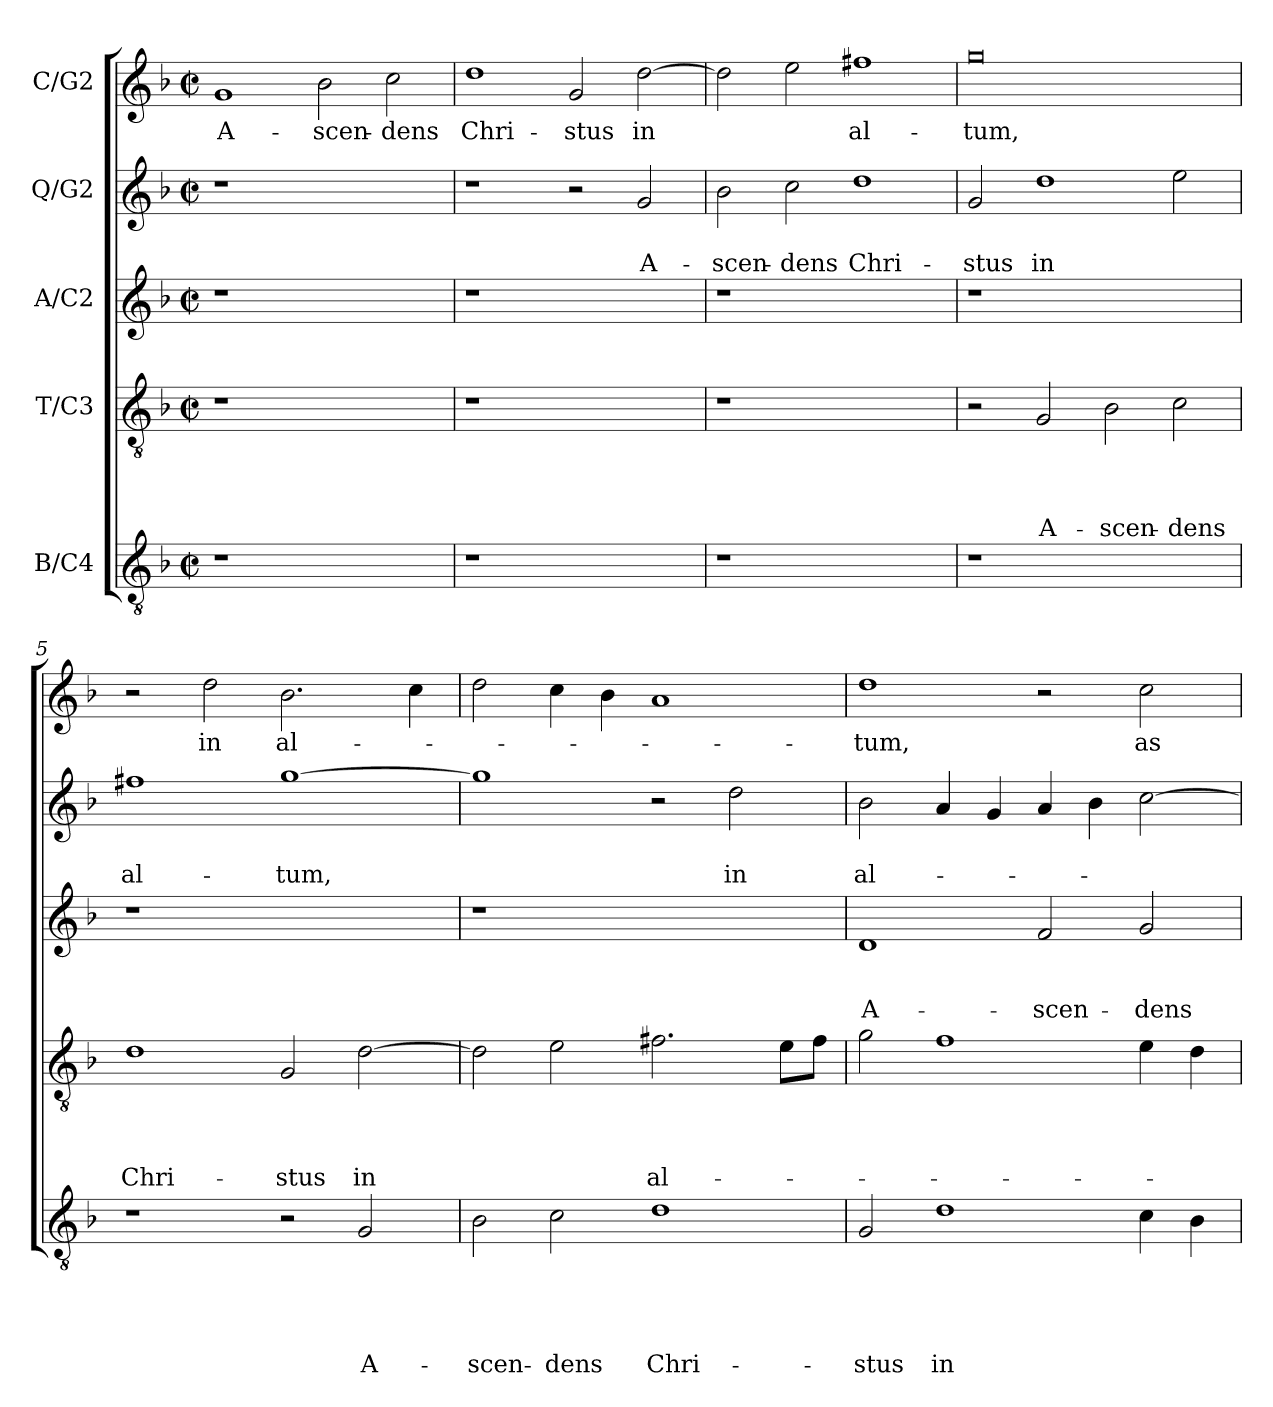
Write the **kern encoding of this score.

**kern	**text	**text	**text	**text	**text	**kern	**text	**text	**text	**text	**kern	**text	**text	**text	**kern	**text	**text	**kern	**text
*part5	*part5	*part5	*part5	*part5	*part5	*part4	*part4	*part4	*part4	*part4	*part3	*part3	*part3	*part3	*part2	*part2	*part2	*part1	*part1
*staff5	*staff5	*staff5	*staff5	*staff5	*staff5	*staff4	*staff4	*staff4	*staff4	*staff4	*staff3	*staff3	*staff3	*staff3	*staff2	*staff2	*staff2	*staff1	*staff1
*I"B/C4	*	*	*	*	*	*I"T/C3	*	*	*	*	*I"A/C2	*	*	*	*I"Q/G2	*	*	*I"C/G2	*
*clefGv2	*	*	*	*	*	*clefGv2	*	*	*	*	*clefG2	*	*	*	*clefG2	*	*	*clefG2	*
*k[b-]	*	*	*	*	*	*k[b-]	*	*	*	*	*k[b-]	*	*	*	*k[b-]	*	*	*k[b-]	*
*F:	*	*	*	*	*	*F:	*	*	*	*	*F:	*	*	*	*F:	*	*	*F:	*
*M2/2	*	*	*	*	*	*M2/2	*	*	*	*	*M2/2	*	*	*	*M2/2	*	*	*M2/2	*
*met(c|)	*	*	*	*	*	*met(c|)	*	*	*	*	*met(c|)	*	*	*	*met(c|)	*	*	*met(c|)	*
=1	=1	=1	=1	=1	=1	=1	=1	=1	=1	=1	=1	=1	=1	=1	=1	=1	=1	=1	=1
!	!	!	!	!	!	!	!	!	!	!	!	!	!	!	!	!	!	!	!LO:LY:b
1r	.	.	.	.	.	1r	.	.	.	.	1r	.	.	.	1r	.	.	1g	A-
!	!	!	!	!	!	!	!	!	!	!	!	!	!	!	!	!	!	!	!LO:LY:b
1ryy	.	.	.	.	.	1ryy	.	.	.	.	1ryy	.	.	.	1ryy	.	.	2b-\	-scen-
!	!	!	!	!	!	!	!	!	!	!	!	!	!	!	!	!	!	!	!LO:LY:b
.	.	.	.	.	.	.	.	.	.	.	.	.	.	.	.	.	.	2cc\	-dens
=2	=2	=2	=2	=2	=2	=2	=2	=2	=2	=2	=2	=2	=2	=2	=2	=2	=2	=2	=2
!	!	!	!	!	!	!	!	!	!	!	!	!	!	!	!	!	!	!	!LO:LY:b
1r	.	.	.	.	.	1r	.	.	.	.	1r	.	.	.	1r	.	.	1dd	Chri-
!	!	!	!	!	!	!	!	!	!	!	!	!	!	!	!	!	!	!	!LO:LY:b
1ryy	.	.	.	.	.	1ryy	.	.	.	.	1ryy	.	.	.	2r	.	.	2g/	-stus
!	!	!	!	!	!	!	!	!	!	!	!	!	!	!	!	!	!LO:LY:b	!	!LO:LY:b
.	.	.	.	.	.	.	.	.	.	.	.	.	.	.	2g/	.	A-	[2dd\	in
=3	=3	=3	=3	=3	=3	=3	=3	=3	=3	=3	=3	=3	=3	=3	=3	=3	=3	=3	=3
!	!	!	!	!	!	!	!	!	!	!	!	!	!	!	!	!	!LO:LY:b	!	!
1r	.	.	.	.	.	1r	.	.	.	.	1r	.	.	.	2b-\	.	-scen-	2dd\]	.
!	!	!	!	!	!	!	!	!	!	!	!	!	!	!	!	!	!LO:LY:b	!	!
.	.	.	.	.	.	.	.	.	.	.	.	.	.	.	2cc\	.	-dens	2ee\	.
!	!	!	!	!	!	!	!	!	!	!	!	!	!	!	!	!	!LO:LY:b	!	!LO:LY:b
1ryy	.	.	.	.	.	1ryy	.	.	.	.	1ryy	.	.	.	1dd	.	Chri-	1ff#X	al-
=4	=4	=4	=4	=4	=4	=4	=4	=4	=4	=4	=4	=4	=4	=4	=4	=4	=4	=4	=4
!	!	!	!	!	!	!	!	!	!	!	!	!	!	!	!	!	!LO:LY:b	!	!LO:LY:b
1r	.	.	.	.	.	2r	.	.	.	.	1r	.	.	.	2g/	.	-stus	0gg	-tum,
!	!	!	!	!	!	!	!	!	!	!LO:LY:b	!	!	!	!	!	!	!LO:LY:b	!	!
.	.	.	.	.	.	2G/	.	.	.	A-	.	.	.	.	1dd	.	in	.	.
!	!	!	!	!	!	!	!	!	!	!LO:LY:b	!	!	!	!	!	!	!	!	!
1ryy	.	.	.	.	.	2B-\	.	.	.	-scen-	1ryy	.	.	.	.	.	.	.	.
!	!	!	!	!	!	!	!	!	!	!LO:LY:b	!	!	!	!	!	!	!	!	!
.	.	.	.	.	.	2c\	.	.	.	-dens	.	.	.	.	2ee\	.	.	.	.
=5	=5	=5	=5	=5	=5	=5	=5	=5	=5	=5	=5	=5	=5	=5	=5	=5	=5	=5	=5
!	!	!	!	!	!	!	!	!	!	!LO:LY:b	!	!	!	!	!	!	!LO:LY:b	!	!
1r	.	.	.	.	.	1d	.	.	.	Chri-	1r	.	.	.	1ff#X	.	al-	2r	.
!	!	!	!	!	!	!	!	!	!	!	!	!	!	!	!	!	!	!	!LO:LY:b
.	.	.	.	.	.	.	.	.	.	.	.	.	.	.	.	.	.	2dd\	in
!	!	!	!	!	!	!	!	!	!	!LO:LY:b	!	!	!	!	!	!	!LO:LY:b	!	!LO:LY:b
2r	.	.	.	.	.	2G/	.	.	.	-stus	1ryy	.	.	.	[1gg	.	-tum,	2.b-\	al-
!	!	!	!	!	!LO:LY:b	!	!	!	!	!LO:LY:b	!	!	!	!	!	!	!	!	!
2G/	.	.	.	.	A-	[2d\	.	.	.	in	.	.	.	.	.	.	.	.	.
.	.	.	.	.	.	.	.	.	.	.	.	.	.	.	.	.	.	4cc\	.
!!LO:LB:g=z
=6	=6	=6	=6	=6	=6	=6	=6	=6	=6	=6	=6	=6	=6	=6	=6	=6	=6	=6	=6
!	!	!	!	!	!LO:LY:b	!	!	!	!	!	!	!	!	!	!	!	!	!	!
2B-\	.	.	.	.	-scen-	2d\]	.	.	.	.	1r	.	.	.	1gg]	.	.	2dd\	.
!	!	!	!	!	!LO:LY:b	!	!	!	!	!	!	!	!	!	!	!	!	!	!
2c\	.	.	.	.	-dens	2e\	.	.	.	.	.	.	.	.	.	.	.	4cc\	.
.	.	.	.	.	.	.	.	.	.	.	.	.	.	.	.	.	.	4b-\	.
!	!	!	!	!	!LO:LY:b	!	!	!	!	!LO:LY:b	!	!	!	!	!	!	!	!	!
1d	.	.	.	.	Chri-	2.f#X\	.	.	.	al-	1ryy	.	.	.	2r	.	.	1a	.
!	!	!	!	!	!	!	!	!	!	!	!	!	!	!	!	!	!LO:LY:b	!	!
.	.	.	.	.	.	.	.	.	.	.	.	.	.	.	2dd\	.	in	.	.
.	.	.	.	.	.	8e\L	.	.	.	.	.	.	.	.	.	.	.	.	.
.	.	.	.	.	.	8f#\J	.	.	.	.	.	.	.	.	.	.	.	.	.
=7	=7	=7	=7	=7	=7	=7	=7	=7	=7	=7	=7	=7	=7	=7	=7	=7	=7	=7	=7
!	!	!	!	!	!LO:LY:b	!	!	!	!	!	!	!	!	!LO:LY:b	!	!	!LO:LY:b	!	!LO:LY:b
2G/	.	.	.	.	-stus	2g\	.	.	.	.	1d	.	.	A-	2b-\	.	al-	1dd	-tum,
!	!	!	!	!	!LO:LY:b	!	!	!	!	!	!	!	!	!	!	!	!	!	!
1d	.	.	.	.	in	1f	.	.	.	.	.	.	.	.	4a/	.	.	.	.
.	.	.	.	.	.	.	.	.	.	.	.	.	.	.	4g/	.	.	.	.
!	!	!	!	!	!	!	!	!	!	!	!	!	!	!LO:LY:b	!	!	!	!	!
.	.	.	.	.	.	.	.	.	.	.	2f/	.	.	-scen-	4a/	.	.	2r	.
.	.	.	.	.	.	.	.	.	.	.	.	.	.	.	4b-\	.	.	.	.
!	!	!	!	!	!	!	!	!	!	!	!	!	!	!LO:LY:b	!	!	!	!	!LO:LY:b
4c\	.	.	.	.	.	4e\	.	.	.	.	2g/	.	.	-dens	[2cc\	.	.	2cc\	as-
4B-\	.	.	.	.	.	4d\	.	.	.	.	.	.	.	.	.	.	.	.	.
=	=	=	=	=	=	=	=	=	=	=	=	=	=	=	=	=	=	=	=
*-	*-	*-	*-	*-	*-	*-	*-	*-	*-	*-	*-	*-	*-	*-	*-	*-	*-	*-	*-
